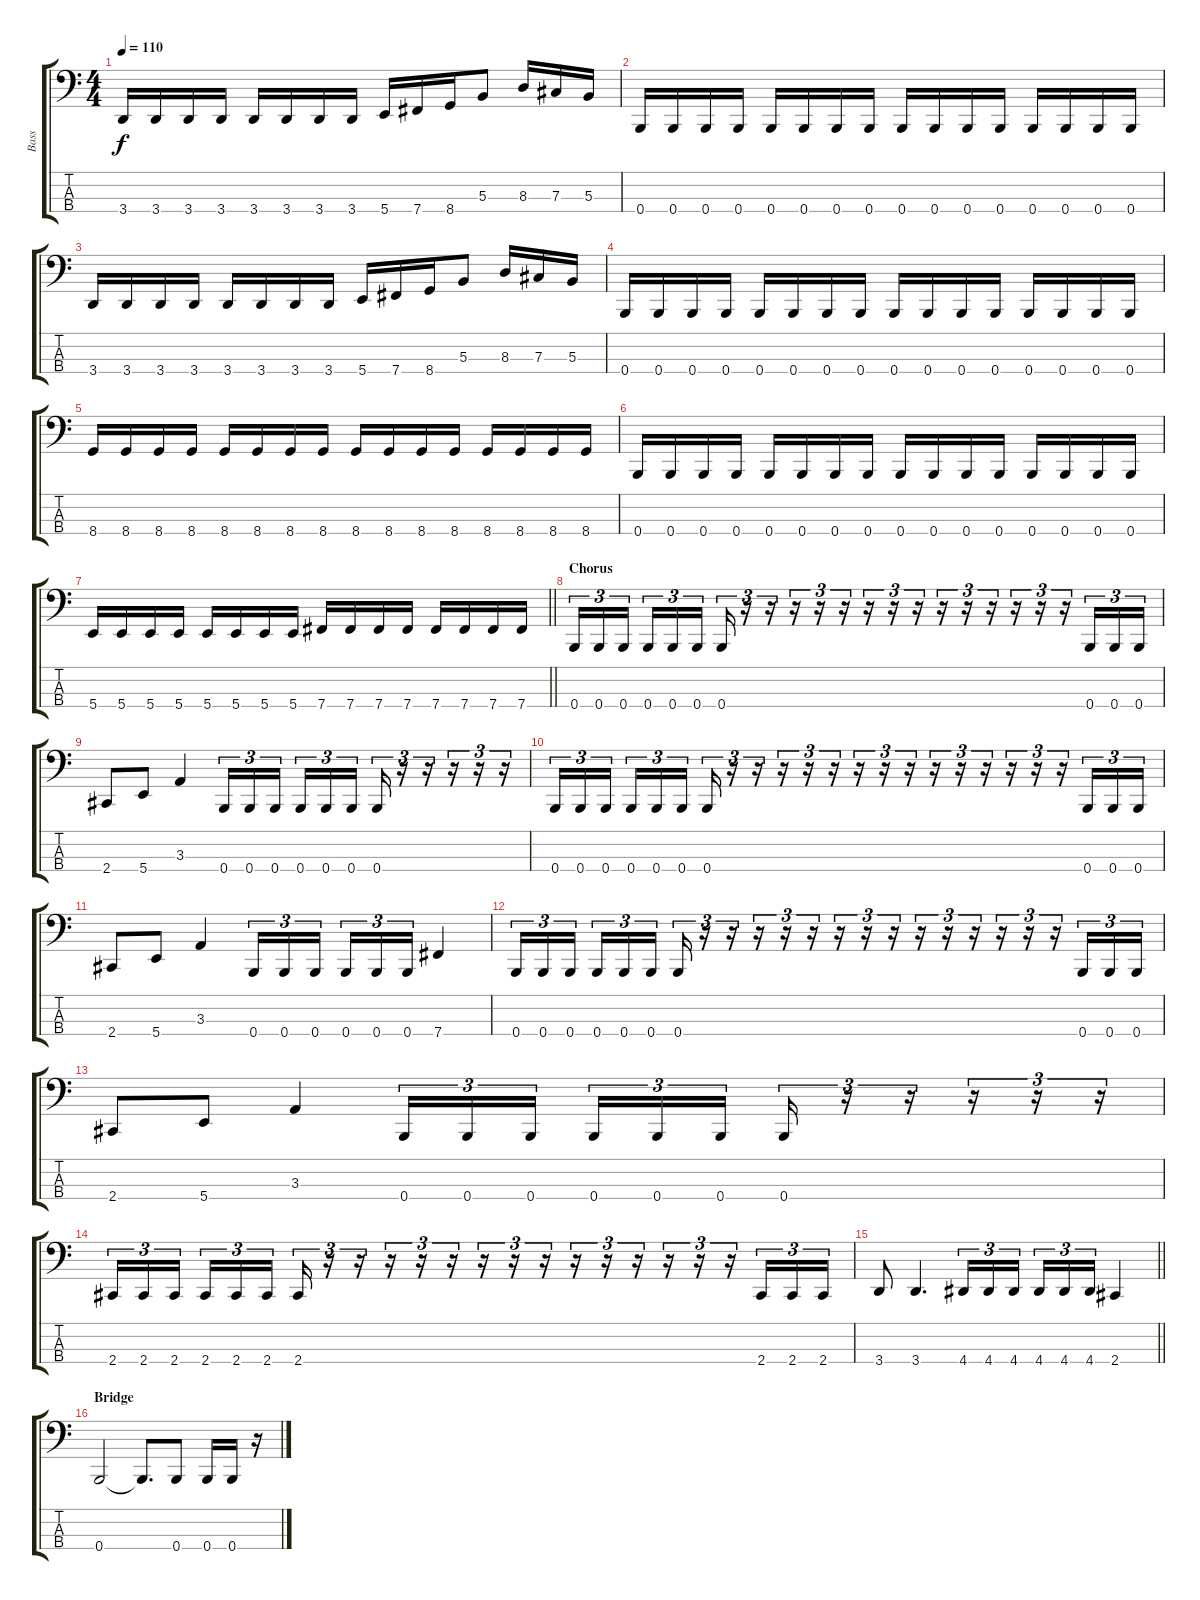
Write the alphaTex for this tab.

\track ("Bass" "Bass") {instrument electricbasspick}
\staff {score tabs}
\tuning (E2 B1 Gb1 B0) {hide}
\ts (4 4)
\tempo 110
\clef f4
\ks c
3.4.16{dy f} 3.4.16 3.4.16 3.4.16 3.4.16 3.4.16 3.4.16 3.4.16 5.4.16 7.4.16 8.4.16 5.3.8 8.3.16 7.3.16 5.3.16 |
0.4.16 0.4.16 0.4.16 0.4.16 0.4.16 0.4.16 0.4.16 0.4.16 0.4.16 0.4.16 0.4.16 0.4.16 0.4.16 0.4.16 0.4.16 0.4.16 |
3.4.16 3.4.16 3.4.16 3.4.16 3.4.16 3.4.16 3.4.16 3.4.16 5.4.16 7.4.16 8.4.16 5.3.8 8.3.16 7.3.16 5.3.16 |
0.4.16 0.4.16 0.4.16 0.4.16 0.4.16 0.4.16 0.4.16 0.4.16 0.4.16 0.4.16 0.4.16 0.4.16 0.4.16 0.4.16 0.4.16 0.4.16 |
8.4.16 8.4.16 8.4.16 8.4.16 8.4.16 8.4.16 8.4.16 8.4.16 8.4.16 8.4.16 8.4.16 8.4.16 8.4.16 8.4.16 8.4.16 8.4.16 |
0.4.16 0.4.16 0.4.16 0.4.16 0.4.16 0.4.16 0.4.16 0.4.16 0.4.16 0.4.16 0.4.16 0.4.16 0.4.16 0.4.16 0.4.16 0.4.16 |
\barLineRight lightlight
5.4.16 5.4.16 5.4.16 5.4.16 5.4.16 5.4.16 5.4.16 5.4.16 7.4.16 7.4.16 7.4.16 7.4.16 7.4.16 7.4.16 7.4.16 7.4.16 |
\section ("" "Chorus")
0.4.16{tu (3 2)} 0.4.16{tu (3 2)} 0.4.16{tu (3 2) beam splitsecondary} 0.4.16{tu (3 2)} 0.4.16{tu (3 2)} 0.4.16{tu (3 2)} 0.4.16{tu (3 2)} r.16{tu (3 2)} r.16{tu (3 2)} r.16{tu (3 2)} r.16{tu (3 2)} r.16{tu (3 2)} r.16{tu (3 2)} r.16{tu (3 2)} r.16{tu (3 2)} r.16{tu (3 2)} r.16{tu (3 2)} r.16{tu (3 2)} r.16{tu (3 2)} r.16{tu (3 2)} r.16{tu (3 2)} 0.4.16{tu (3 2)} 0.4.16{tu (3 2)} 0.4.16{tu (3 2)} |
2.4.8 5.4.8 3.3.4 0.4.16{tu (3 2)} 0.4.16{tu (3 2)} 0.4.16{tu (3 2) beam splitsecondary} 0.4.16{tu (3 2)} 0.4.16{tu (3 2)} 0.4.16{tu (3 2)} 0.4.16{tu (3 2)} r.16{tu (3 2)} r.16{tu (3 2)} r.16{tu (3 2)} r.16{tu (3 2)} r.16{tu (3 2)} |
0.4.16{tu (3 2)} 0.4.16{tu (3 2)} 0.4.16{tu (3 2) beam splitsecondary} 0.4.16{tu (3 2)} 0.4.16{tu (3 2)} 0.4.16{tu (3 2)} 0.4.16{tu (3 2)} r.16{tu (3 2)} r.16{tu (3 2)} r.16{tu (3 2)} r.16{tu (3 2)} r.16{tu (3 2)} r.16{tu (3 2)} r.16{tu (3 2)} r.16{tu (3 2)} r.16{tu (3 2)} r.16{tu (3 2)} r.16{tu (3 2)} r.16{tu (3 2)} r.16{tu (3 2)} r.16{tu (3 2)} 0.4.16{tu (3 2)} 0.4.16{tu (3 2)} 0.4.16{tu (3 2)} |
2.4.8 5.4.8 3.3.4 0.4.16{tu (3 2)} 0.4.16{tu (3 2)} 0.4.16{tu (3 2) beam splitsecondary} 0.4.16{tu (3 2)} 0.4.16{tu (3 2)} 0.4.16{tu (3 2)} 7.4.4 |
0.4.16{tu (3 2)} 0.4.16{tu (3 2)} 0.4.16{tu (3 2) beam splitsecondary} 0.4.16{tu (3 2)} 0.4.16{tu (3 2)} 0.4.16{tu (3 2)} 0.4.16{tu (3 2)} r.16{tu (3 2)} r.16{tu (3 2)} r.16{tu (3 2)} r.16{tu (3 2)} r.16{tu (3 2)} r.16{tu (3 2)} r.16{tu (3 2)} r.16{tu (3 2)} r.16{tu (3 2)} r.16{tu (3 2)} r.16{tu (3 2)} r.16{tu (3 2)} r.16{tu (3 2)} r.16{tu (3 2)} 0.4.16{tu (3 2)} 0.4.16{tu (3 2)} 0.4.16{tu (3 2)} |
2.4.8 5.4.8 3.3.4 0.4.16{tu (3 2)} 0.4.16{tu (3 2)} 0.4.16{tu (3 2) beam splitsecondary} 0.4.16{tu (3 2)} 0.4.16{tu (3 2)} 0.4.16{tu (3 2)} 0.4.16{tu (3 2)} r.16{tu (3 2)} r.16{tu (3 2)} r.16{tu (3 2)} r.16{tu (3 2)} r.16{tu (3 2)} |
2.4.16{tu (3 2)} 2.4.16{tu (3 2)} 2.4.16{tu (3 2) beam splitsecondary} 2.4.16{tu (3 2)} 2.4.16{tu (3 2)} 2.4.16{tu (3 2)} 2.4.16{tu (3 2)} r.16{tu (3 2)} r.16{tu (3 2)} r.16{tu (3 2)} r.16{tu (3 2)} r.16{tu (3 2)} r.16{tu (3 2)} r.16{tu (3 2)} r.16{tu (3 2)} r.16{tu (3 2)} r.16{tu (3 2)} r.16{tu (3 2)} r.16{tu (3 2)} r.16{tu (3 2)} r.16{tu (3 2)} 2.4.16{tu (3 2)} 2.4.16{tu (3 2)} 2.4.16{tu (3 2)} |
\barLineRight lightlight
3.4.8 3.4.4{d} 4.4.16{tu (3 2)} 4.4.16{tu (3 2)} 4.4.16{tu (3 2) beam splitsecondary} 4.4.16{tu (3 2)} 4.4.16{tu (3 2)} 4.4.16{tu (3 2)} 2.4.4 |
\section ("" "Bridge")
0.4.2 0.4{t}.8{d} 0.4.8 0.4.16 0.4.16 r.16
